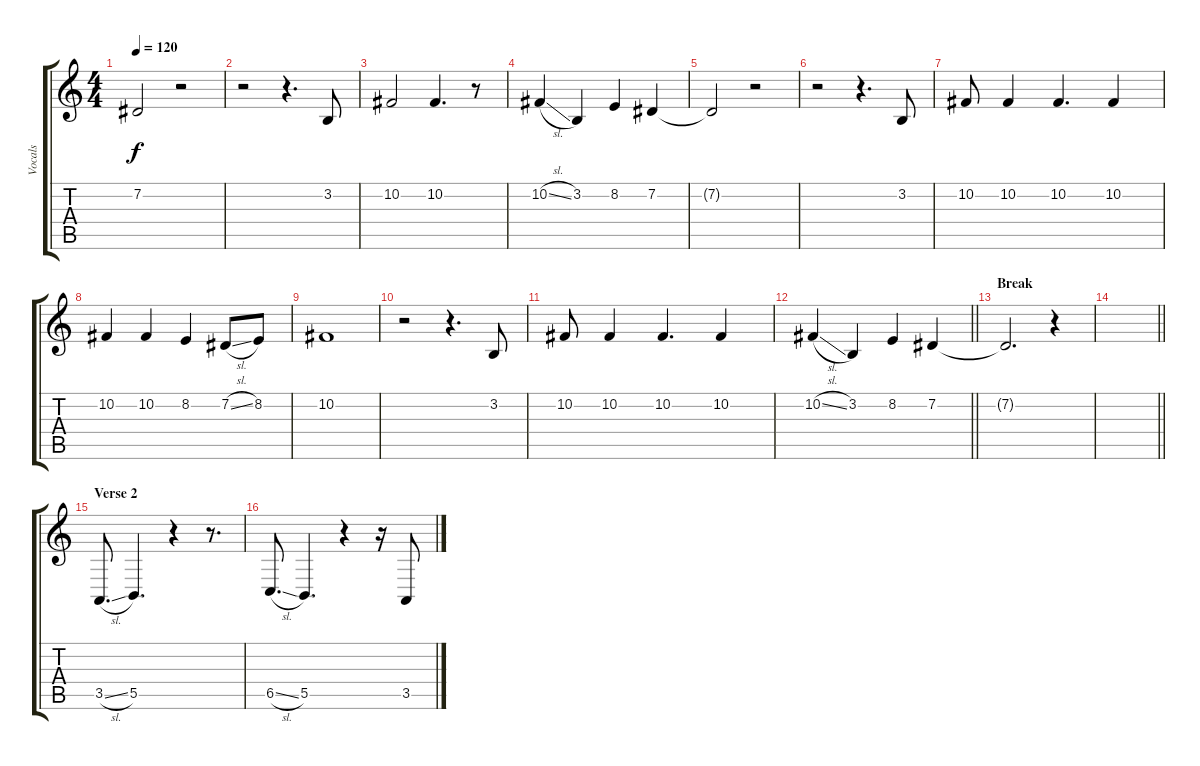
\track ("Vocals" "Vocals") {instrument altosax}
\staff {score tabs}
\tuning (Db4 Ab3 E3 B2 Gb2 B1) {hide}
\ts (4 4)
\tempo 120
\clef g2
\ks c
7.2{t}.2{dy f} r.2 |
r.2 r.4{d} 3.2.8 |
10.2.2 10.2.4{d} r.8 |
10.2{sl}.4 3.2.4 8.2.4 7.2.4 |
7.2{t}.2 r.2 |
r.2 r.4{d} 3.2.8 |
10.2.8 10.2.4 10.2.4{d} 10.2.4 |
10.2.4 10.2.4 8.2.4 7.2{sl}.8 8.2.8 |
10.2.1 |
r.2 r.4{d} 3.2.8 |
10.2.8 10.2.4 10.2.4{d} 10.2.4 |
\barLineRight lightlight
10.2{sl}.4 3.2.4 8.2.4 7.2.4 |
\section ("" "Break")
7.2{t}.2{d} r.4 |
\barLineRight lightlight
|
\section ("" "Verse 2")
3.5{sl}.8{d} 5.5.4{d} r.4 r.8{d} |
6.5{sl}.8{d} 5.5.4{d} r.4 r.16 3.5.8
